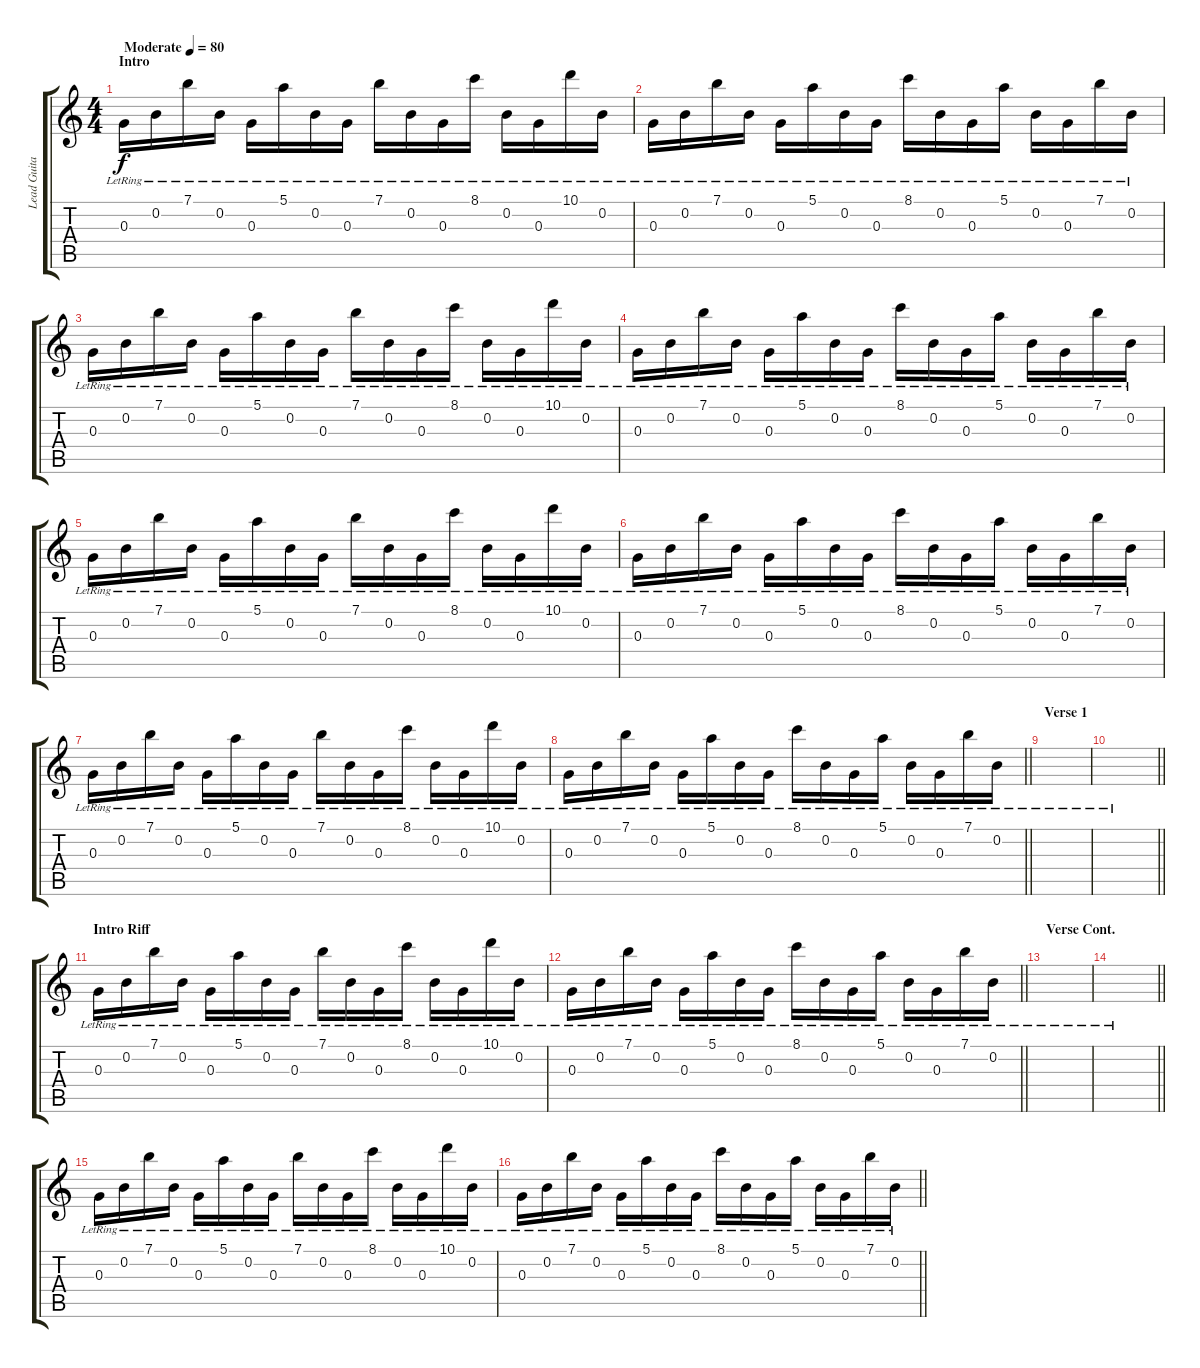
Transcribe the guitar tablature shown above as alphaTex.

\track ("Lead Guitar I" "Lead Guita") {instrument electricguitarclean}
\staff {score tabs}
\tuning (E4 B3 G3 D3 A2 E2) {hide}
\ts (4 4)
\section ("" "Intro")
\tempo (80 "Moderate")
\clef g2
\ks c
0.3{lr}.16{dy f instrument electricguitarclean} 0.2{lr}.16 7.1{lr}.16 0.2{lr}.16 0.3{lr}.16 5.1{lr}.16 0.2{lr}.16 0.3{lr}.16 7.1{lr}.16 0.2{lr}.16 0.3{lr}.16 8.1{lr}.16 0.2{lr}.16 0.3{lr}.16 10.1{lr}.16 0.2{lr}.16 |
0.3{lr}.16 0.2{lr}.16 7.1{lr}.16 0.2{lr}.16 0.3{lr}.16 5.1{lr}.16 0.2{lr}.16 0.3{lr}.16 8.1{lr}.16 0.2{lr}.16 0.3{lr}.16 5.1{lr}.16 0.2{lr}.16 0.3{lr}.16 7.1{lr}.16 0.2{lr}.16 |
0.3{lr}.16 0.2{lr}.16 7.1{lr}.16 0.2{lr}.16 0.3{lr}.16 5.1{lr}.16 0.2{lr}.16 0.3{lr}.16 7.1{lr}.16 0.2{lr}.16 0.3{lr}.16 8.1{lr}.16 0.2{lr}.16 0.3{lr}.16 10.1{lr}.16 0.2{lr}.16 |
0.3{lr}.16 0.2{lr}.16 7.1{lr}.16 0.2{lr}.16 0.3{lr}.16 5.1{lr}.16 0.2{lr}.16 0.3{lr}.16 8.1{lr}.16 0.2{lr}.16 0.3{lr}.16 5.1{lr}.16 0.2{lr}.16 0.3{lr}.16 7.1{lr}.16 0.2{lr}.16 |
0.3{lr}.16 0.2{lr}.16 7.1{lr}.16 0.2{lr}.16 0.3{lr}.16 5.1{lr}.16 0.2{lr}.16 0.3{lr}.16 7.1{lr}.16 0.2{lr}.16 0.3{lr}.16 8.1{lr}.16 0.2{lr}.16 0.3{lr}.16 10.1{lr}.16 0.2{lr}.16 |
0.3{lr}.16 0.2{lr}.16 7.1{lr}.16 0.2{lr}.16 0.3{lr}.16 5.1{lr}.16 0.2{lr}.16 0.3{lr}.16 8.1{lr}.16 0.2{lr}.16 0.3{lr}.16 5.1{lr}.16 0.2{lr}.16 0.3{lr}.16 7.1{lr}.16 0.2{lr}.16 |
0.3{lr}.16 0.2{lr}.16 7.1{lr}.16 0.2{lr}.16 0.3{lr}.16 5.1{lr}.16 0.2{lr}.16 0.3{lr}.16 7.1{lr}.16 0.2{lr}.16 0.3{lr}.16 8.1{lr}.16 0.2{lr}.16 0.3{lr}.16 10.1{lr}.16 0.2{lr}.16 |
\barLineRight lightlight
0.3{lr}.16 0.2{lr}.16 7.1{lr}.16 0.2{lr}.16 0.3{lr}.16 5.1{lr}.16 0.2{lr}.16 0.3{lr}.16 8.1{lr}.16 0.2{lr}.16 0.3{lr}.16 5.1{lr}.16 0.2{lr}.16 0.3{lr}.16 7.1{lr}.16 0.2{lr}.16 |
\section ("" "Verse 1")
|
\barLineRight lightlight
|
\section ("" "Intro Riff")
0.3{lr}.16 0.2{lr}.16 7.1{lr}.16 0.2{lr}.16 0.3{lr}.16 5.1{lr}.16 0.2{lr}.16 0.3{lr}.16 7.1{lr}.16 0.2{lr}.16 0.3{lr}.16 8.1{lr}.16 0.2{lr}.16 0.3{lr}.16 10.1{lr}.16 0.2{lr}.16 |
\barLineRight lightlight
0.3{lr}.16 0.2{lr}.16 7.1{lr}.16 0.2{lr}.16 0.3{lr}.16 5.1{lr}.16 0.2{lr}.16 0.3{lr}.16 8.1{lr}.16 0.2{lr}.16 0.3{lr}.16 5.1{lr}.16 0.2{lr}.16 0.3{lr}.16 7.1{lr}.16 0.2{lr}.16 |
\section ("" "Verse Cont.")
|
\barLineRight lightlight
|
0.3{lr}.16 0.2{lr}.16 7.1{lr}.16 0.2{lr}.16 0.3{lr}.16 5.1{lr}.16 0.2{lr}.16 0.3{lr}.16 7.1{lr}.16 0.2{lr}.16 0.3{lr}.16 8.1{lr}.16 0.2{lr}.16 0.3{lr}.16 10.1{lr}.16 0.2{lr}.16 |
\barLineRight lightlight
0.3{lr}.16 0.2{lr}.16 7.1{lr}.16 0.2{lr}.16 0.3{lr}.16 5.1{lr}.16 0.2{lr}.16 0.3{lr}.16 8.1{lr}.16 0.2{lr}.16 0.3{lr}.16 5.1{lr}.16 0.2{lr}.16 0.3{lr}.16 7.1{lr}.16 0.2{lr}.16
